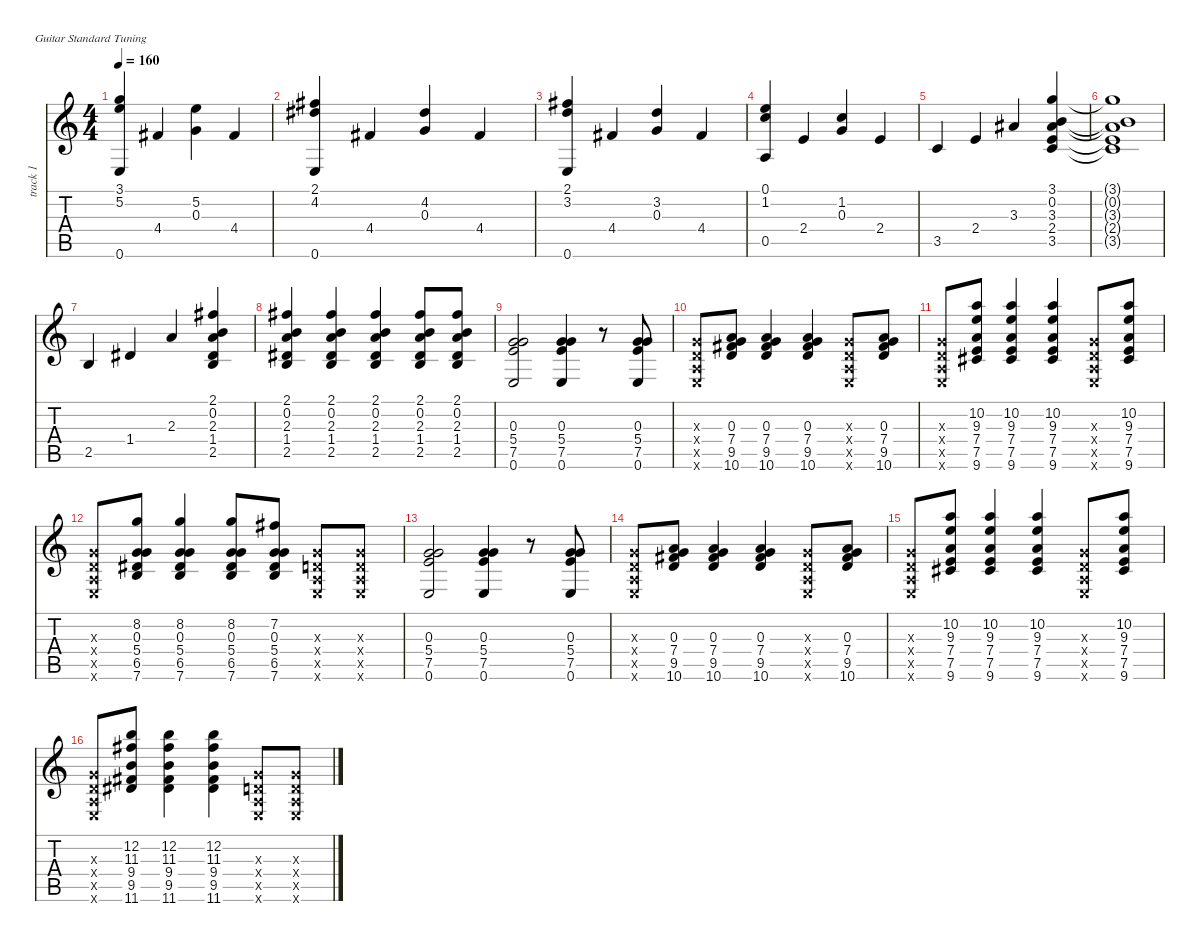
\defaultSystemsLayout 4
\hideDynamics
\bracketExtendMode nobrackets
\otherSystemsTrackNameOrientation horizontal
\track ("SteelGuitar" "track 1") {instrument acousticguitarsteel}
\staff {score tabs}
\tuning (E4 B3 G3 D3 A2 E2)
\ts (4 4)
\tempo 160
\clef g2
\ks c
(3.1 5.2 0.6).4{dy mf beam Up} 4.4{acc #}.4{beam Up} (5.2 0.3).4{beam Down} 4.4{acc #}.4{beam Up} |
(2.1{acc #} 0.6 4.2{acc #}).4{beam Up} 4.4{acc #}.4{beam Up} (0.3 4.2{acc #}).4{beam Up} 4.4{acc #}.4{beam Up} |
(2.1{acc #} 3.2 0.6).4{beam Up} 4.4{acc #}.4{beam Up} (3.2 0.3).4{beam Up} 4.4{acc #}.4{beam Up} |
(0.1 1.2 0.5).4{beam Up} 2.4.4{beam Up} (0.3 1.2).4{beam Up} 2.4.4{beam Up} |
3.5.4{beam Up} 2.4.4{beam Up} 3.3{acc #}.4{beam Up} (0.2 3.1 3.5 2.4 3.3{acc #}).4{beam Up} |
(3.1{t} 0.2{t} 3.3{t acc #} 2.4{t} 3.5{t}).1{beam Up} |
2.5.4{beam Up} 1.4{acc #}.4{beam Up} 2.3.4{beam Up} (2.1{acc #} 2.5 0.2 2.3 1.4{acc #}).4{beam Up} |
(2.1{acc #} 0.2 2.3 2.5 1.4{acc #}).4{beam Up} (2.1{acc #} 0.2 2.3 2.5 1.4{acc #}).4{beam Up} (2.1{acc #} 0.2 2.3 2.5 1.4{acc #}).4{beam Up} (2.1{acc #} 0.2 2.3 2.5 1.4{acc #}).8{beam Up} (2.1{acc #} 0.2 2.3 2.5 1.4{acc #}).8{beam Up} |
(0.6 7.5 5.4 0.3).2{beam Up} (0.6 7.5 5.4 0.3).4{beam Up} r.8{beam Up} (0.6 7.5 5.4 0.3).8{beam Up} |
(0.6{x} 0.5{x} 0.4{x} 0.3{x}).8{beam Up} (10.6 9.5{acc #} 7.4 0.3).8{beam Up} (10.6 9.5{acc #} 7.4 0.3).4{beam Up} (10.6 9.5{acc #} 7.4 0.3).4{beam Up} (0.6{x} 0.5{x} 0.4{x} 0.3{x}).8{beam Up} (10.6 9.5{acc #} 7.4 0.3).8{beam Up} |
(0.3{x} 0.4{x} 0.5{x} 0.6{x}).8{beam Up} (9.6{acc #} 7.5 7.4 9.3 10.2).8{beam Up} (9.6{acc #} 7.5 7.4 9.3 10.2).4{beam Up} (9.6{acc #} 7.5 7.4 9.3 10.2).4{beam Up} (0.6{x} 0.5{x} 0.4{x} 0.3{x}).8{beam Up} (9.6{acc #} 7.5 7.4 9.3 10.2).8{beam Up} |
(0.3{x} 0.4{x} 0.5{x} 0.6{x}).8{beam Up} (7.6 6.5{acc #} 5.4 0.3 8.2).8{beam Up} (7.6 6.5{acc #} 5.4 0.3 8.2).4{beam Up} (7.6 6.5{acc #} 5.4 0.3 8.2).8{beam Up} (7.6 6.5{acc #} 5.4 0.3 7.2{acc #}).8{beam Up} (0.3{x} 0.4{x} 0.5{x} 0.6{x}).8{beam Up} (0.3{x} 0.4{x} 0.5{x} 0.6{x}).8{beam Up} |
(0.6 7.5 5.4 0.3).2{beam Up} (0.6 7.5 5.4 0.3).4{beam Up} r.8{beam Up} (0.6 7.5 5.4 0.3).8{beam Up} |
(0.6{x} 0.5{x} 0.4{x} 0.3{x}).8{beam Up} (10.6 9.5{acc #} 7.4 0.3).8{beam Up} (10.6 9.5{acc #} 7.4 0.3).4{beam Up} (10.6 9.5{acc #} 7.4 0.3).4{beam Up} (0.6{x} 0.5{x} 0.4{x} 0.3{x}).8{beam Up} (10.6 9.5{acc #} 7.4 0.3).8{beam Up} |
(0.3{x} 0.4{x} 0.5{x} 0.6{x}).8{beam Up} (9.6{acc #} 7.5 7.4 9.3 10.2).8{beam Up} (9.6{acc #} 7.5 7.4 9.3 10.2).4{beam Up} (9.6{acc #} 7.5 7.4 9.3 10.2).4{beam Up} (0.6{x} 0.5{x} 0.4{x} 0.3{x}).8{beam Up} (9.6{acc #} 7.5 7.4 9.3 10.2).8{beam Up} |
(0.3{x} 0.4{x} 0.5{x} 0.6{x}).8{beam Up} (11.6{acc #} 9.5{acc #} 9.4 11.3{acc #} 12.2).8{beam Up} (11.6{acc #} 9.5{acc #} 9.4 11.3{acc #} 12.2).4{beam Down} (11.6{acc #} 9.5{acc #} 9.4 11.3{acc #} 12.2).4{beam Down} (0.3{x} 0.4{x} 0.5{x} 0.6{x}).8{beam Up} (0.6{x} 0.5{x} 0.4{x} 0.3{x}).8{beam Up}
